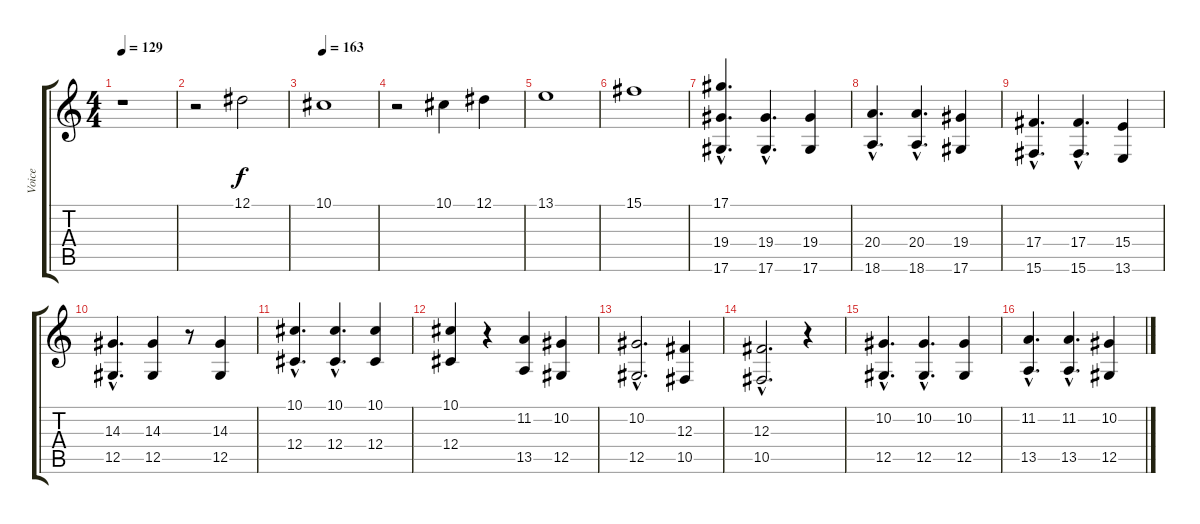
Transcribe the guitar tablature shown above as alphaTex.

\track ("Voice" "Voice") {instrument trumpet}
\staff {score tabs}
\tuning (Eb4 Bb3 Gb3 Db3 Ab2 Eb2) {hide}
\ts (4 4)
\tempo 129
\clef g2
\ks c
r.1{dy f} |
r.2 12.1.2 |
\tempo 163
10.1.1 |
r.2 10.1.4 12.1.4 |
13.1.1 |
15.1.1 |
(17.1 19.4{hac} 17.6{hac}).4{d} (19.4{hac} 17.6{hac}).4{d} (19.4 17.6).4 |
(20.4{hac} 18.6{hac}).4{d} (20.4{hac} 18.6{hac}).4{d} (19.4 17.6).4 |
(17.4{hac} 15.6{hac}).4{d} (17.4{hac} 15.6{hac}).4{d} (15.4 13.6).4 |
(14.3{hac} 12.5{hac}).4{d} (14.3 12.5).4 r.8 (14.3 12.5).4 |
(10.1{hac} 12.4{hac}).4{d} (10.1{hac} 12.4{hac}).4{d} (10.1 12.4).4 |
(10.1 12.4).4 r.4 (11.2 13.5).4 (10.2 12.5).4 |
(10.2{hac} 12.5{hac}).2{d} (12.3 10.5).4 |
(12.3{hac} 10.5{hac}).2{d} r.4 |
(10.2{hac} 12.5{hac}).4{d} (10.2{hac} 12.5{hac}).4{d} (10.2 12.5).4 |
(11.2{hac} 13.5{hac}).4{d} (11.2{hac} 13.5{hac}).4{d} (10.2 12.5).4
